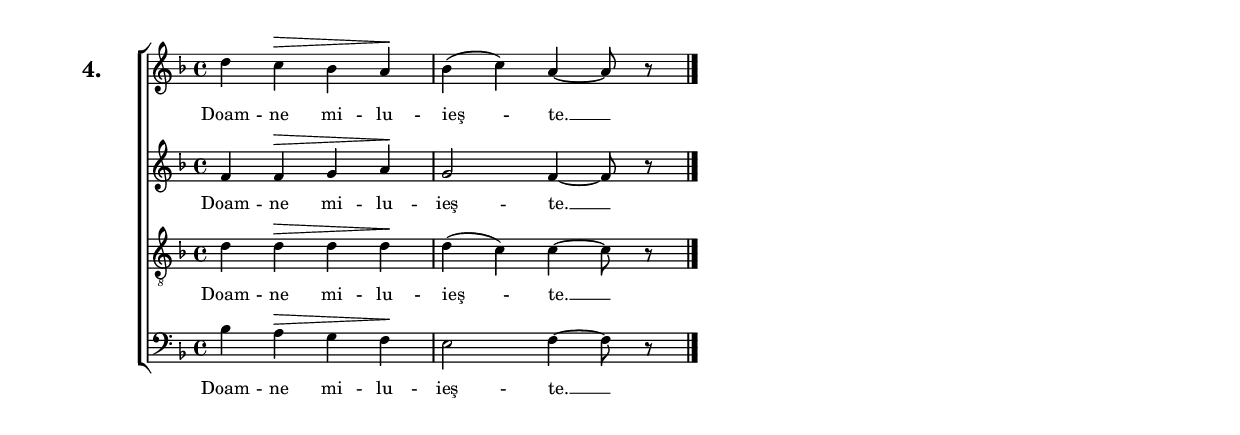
\version "2.19.80"
\include "defines.ly"
#(define myNoteSpacing 5.0)
#(define raggedRight #t)
midiTempo = 
  \midi {
    \tempo 4 = 124
    }


\include "preamble.ly"

global = {
  \globalPreamble
  \key f \major
  \override Staff.TimeSignature.style = #'()
  \time 4/4
}

sopMusic = \relative c' {
  \set Staff.instrumentName = \markup { \bold \huge \larger 4. }
  d' c^\> bes a\!
  bes (c) a4~ a8 r \bar "|."
}

sopWords = \lyricmode {
  Doam -- ne mi -- lu -- ieş -- te. __
}

altoMusic = \relative c' {
  f4 f^\> g a\!
  g2 f4~ f8 r
}

altoWords = \sopWords

tenorMusic = \relative c' {
  d4 d^\> d d\!
  d (c) c~ c8 r
}

tenorWords = \sopWords

bassMusic = \relative c' {
  bes4 a^\> g f\!
  e2 f4~ f8 r
}

bassWords = \sopWords

\include "four-staves.ly"
